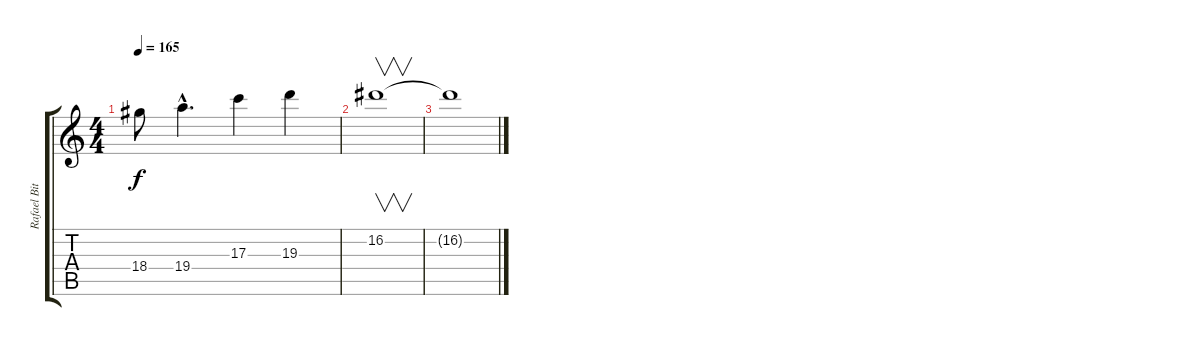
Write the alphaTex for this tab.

\track ("Rafael Bittencourt" "Rafael Bit") {instrument distortionguitar}
\staff {score tabs}
\tuning (E4 B3 G3 D3 A2 E2) {hide}
\ts (4 4)
\tempo 165
\clef g2
\ks c
18.4.8{dy f} 19.4{hac}.4{d} 17.3.4 19.3.4 |
16.2.1{v} |
16.2{t}.1
